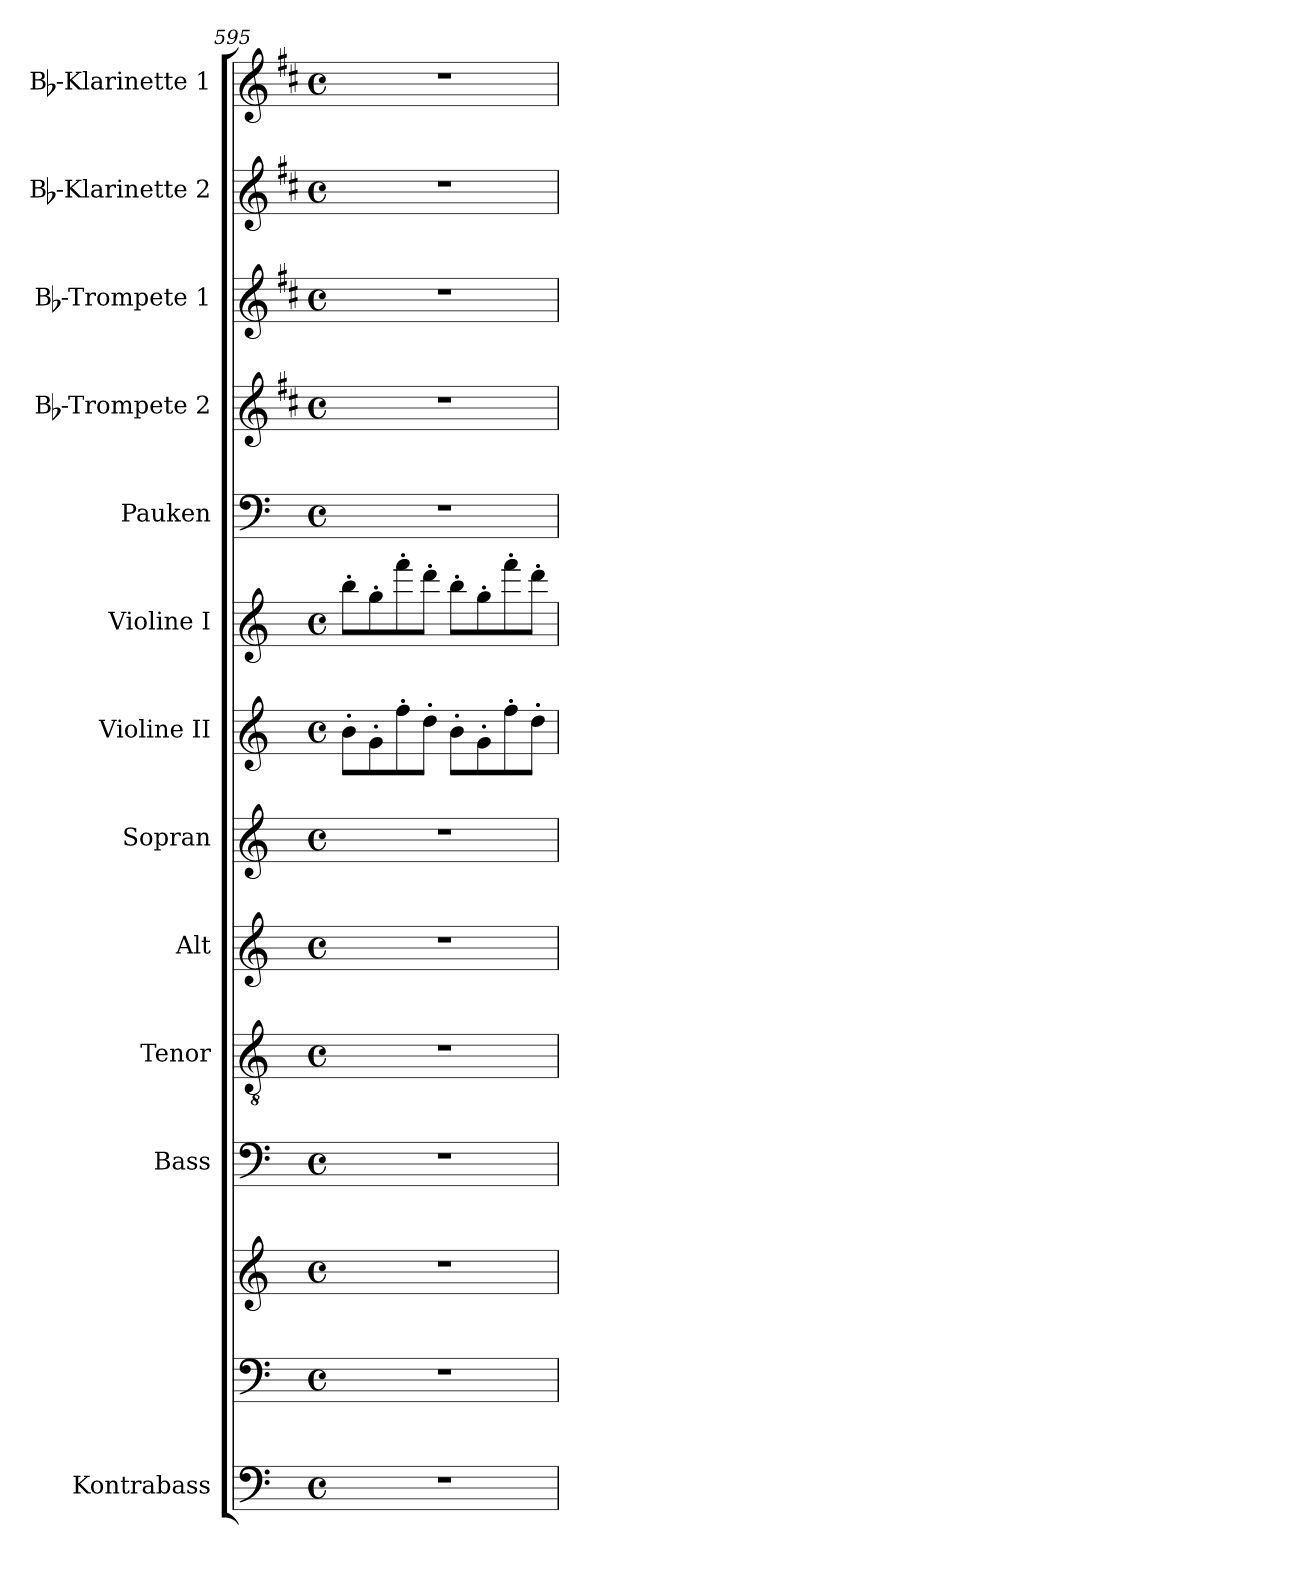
**kern	**kern	**kern	**kern	**kern	**kern	**kern	**kern	**kern	**kern	**kern	**kern	**kern	**kern
*part13	*part12	*part12	*part11	*part10	*part9	*part8	*part7	*part6	*part5	*part4	*part3	*part2	*part1
*staff14	*staff13	*staff12	*staff11	*staff10	*staff9	*staff8	*staff7	*staff6	*staff5	*staff4	*staff3	*staff2	*staff1
*I"Kontrabass	*	*	*I"Bass	*I"Tenor	*I"Alt	*I"Sopran	*I"Violine II	*I"Violine I	*I"Pauken	*I"Bb-Trompete 2	*I"Bb-Trompete 1	*I"Bb-Klarinette 2	*I"Bb-Klarinette 1
*I'Kb.	*	*	*I'B.	*I'T.	*I'A.	*I'S.	*I'Vl. II	*I'Vl. I	*I'Pk.	*I'Bb Trp. 2	*I'Bb Trp. 1	*I'Bb Kl. 2	*I'Bb Kl. 1
*clefF4	*clefF4	*clefG2	*clefF4	*clefGv2	*clefG2	*clefG2	*clefG2	*clefG2	*clefF4	*clefG2	*clefG2	*clefG2	*clefG2
*ITrd7c12	*	*	*	*	*	*	*	*	*	*ITrd1c2	*ITrd1c2	*ITrd1c2	*ITrd1c2
*k[]	*k[]	*k[]	*k[]	*k[]	*k[]	*k[]	*k[]	*k[]	*k[]	*k[]	*k[]	*k[]	*k[]
*C:	*C:	*C:	*C:	*C:	*C:	*C:	*C:	*C:	*C:	*C:	*C:	*C:	*C:
*M4/4	*M4/4	*M4/4	*M4/4	*M4/4	*M4/4	*M4/4	*M4/4	*M4/4	*M4/4	*M4/4	*M4/4	*M4/4	*M4/4
*met(c)	*met(c)	*met(c)	*met(c)	*met(c)	*met(c)	*met(c)	*met(c)	*met(c)	*met(c)	*met(c)	*met(c)	*met(c)	*met(c)
=595	=595	=595	=595	=595	=595	=595	=595	=595	=595	=595	=595	=595	=595
1r	1r	1r	1r	1r	1r	1r	8b'>\L	8bb'>\L	1r	1r	1r	1r	1r
.	.	.	.	.	.	.	8g'>\	8gg'>\	.	.	.	.	.
.	.	.	.	.	.	.	8ff'>\	8fff'>\	.	.	.	.	.
.	.	.	.	.	.	.	8dd'>\J	8ddd'>\J	.	.	.	.	.
.	.	.	.	.	.	.	8b'>\L	8bb'>\L	.	.	.	.	.
.	.	.	.	.	.	.	8g'>\	8gg'>\	.	.	.	.	.
.	.	.	.	.	.	.	8ff'>\	8fff'>\	.	.	.	.	.
.	.	.	.	.	.	.	8dd'>\J	8ddd'>\J	.	.	.	.	.
=	=	=	=	=	=	=	=	=	=	=	=	=	=
*-	*-	*-	*-	*-	*-	*-	*-	*-	*-	*-	*-	*-	*-
